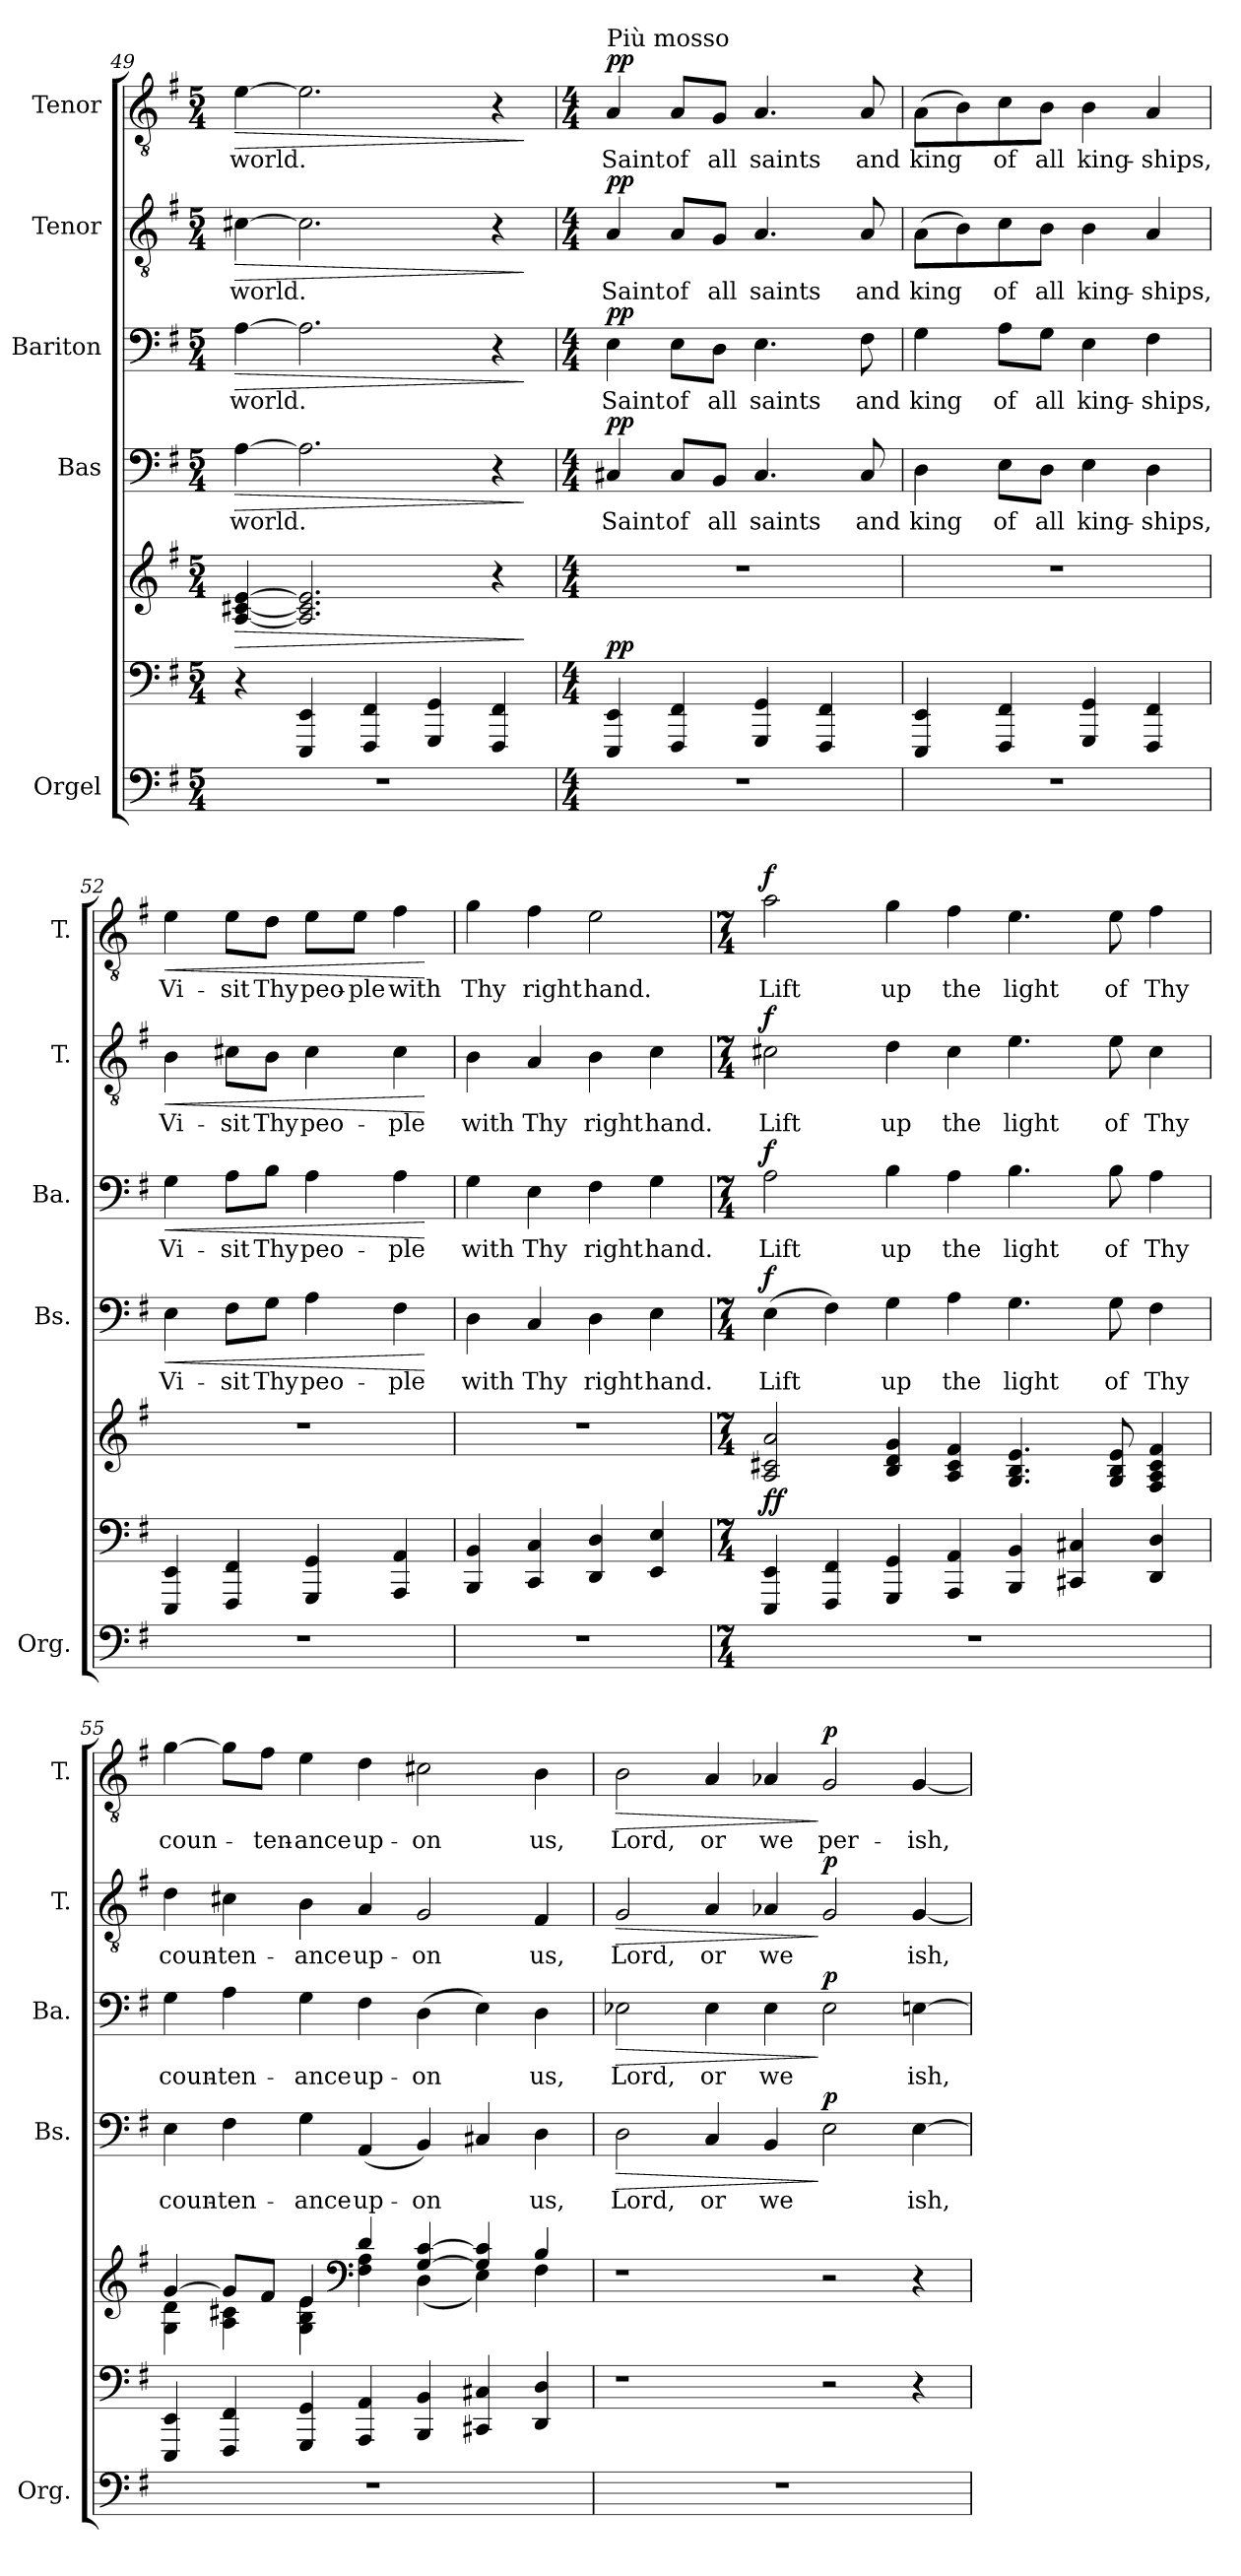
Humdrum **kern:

**kern	**kern	**kern	**dynam	**kern	**text	**dynam	**kern	**text	**dynam	**kern	**text	**dynam	**kern	**text	**dynam
*part5	*part5	*part5	*part5	*part4	*part4	*part4	*part3	*part3	*part3	*part2	*part2	*part2	*part1	*part1	*part1
*staff7	*staff6	*staff5	*staff5/6/7	*staff4	*staff4	*staff4	*staff3	*staff3	*staff3	*staff2	*staff2	*staff2	*staff1	*staff1	*staff1
*I"Orgel	*	*	*	*I"Bas	*	*	*I"Bariton	*	*	*I"Tenor	*	*	*I"Tenor	*	*
*I'Org.	*	*	*	*I'Bs.	*	*	*I'Ba.	*	*	*I'T.	*	*	*I'T.	*	*
!!LO:PB:g=z
*clefF4	*clefF4	*clefG2	*	*clefF4	*	*	*clefF4	*	*	*clefGv2	*	*	*clefGv2	*	*
*k[f#]	*k[f#]	*k[f#]	*	*k[f#]	*	*	*k[f#]	*	*	*k[f#]	*	*	*k[f#]	*	*
*M5/4	*M5/4	*M5/4	*	*M5/4	*	*	*M5/4	*	*	*M5/4	*	*	*M5/4	*	*
=49	=49	=49	=49	=49	=49	=49	=49	=49	=49	=49	=49	=49	=49	=49	=49
!	!	!	!LO:HP:b	!	!	!LO:HP:b	!	!	!LO:HP:b	!	!	!LO:HP:b	!	!	!LO:HP:b
4%5r	4r	[4A/ [4c#X/ [4e/	>	[4A\	world.	>	[4A\	world.	>	[4c#X\	world.	>	[4e\	world.	>
.	4EEE/ 4EE/	2.A/] 2.c#/] 2.e/]	.	2.A\]	.	.	2.A\]	.	.	2.c#\]	.	.	2.e\]	.	.
.	4FFF#/ 4FF#/	.	.	.	.	.	.	.	.	.	.	.	.	.	.
.	4GGG/ 4GG/	.	.	.	.	.	.	.	.	.	.	.	.	.	.
.	4FFF#/ 4FF#/	4r	.	4r	.	.	4r	.	.	4r	.	.	4r	.	.
.	.	.	]	.	.	]	.	.	]	.	.	]	.	.	]
=50	=50	=50	=50	=50	=50	=50	=50	=50	=50	=50	=50	=50	=50	=50	=50
*M4/4	*M4/4	*M4/4	*	*M4/4	*	*	*M4/4	*	*	*M4/4	*	*	*M4/4	*	*
!	!	!	!	!	!	!	!	!	!	!	!	!	!LO:TX:a:t=Più mosso	!	!
!	!	!	!LO:DY:a=2	!	!	!LO:DY:a	!	!	!LO:DY:a	!	!	!LO:DY:a	!	!	!LO:DY:a
1r	4EEE/ 4EE/	1r	pp	4C#X/	Saint	pp	4E\	Saint	pp	4A/	Saint	pp	4A/	Saint	pp
.	4FFF#/ 4FF#/	.	.	8C#/L	of	.	8E\L	of	.	8A/L	of	.	8A/L	of	.
.	.	.	.	8BB/J	all	.	8D\J	all	.	8G/J	all	.	8G/J	all	.
.	4GGG/ 4GG/	.	.	4.C#/	saints	.	4.E\	saints	.	4.A/	saints	.	4.A/	saints	.
.	4FFF#/ 4FF#/	.	.	.	.	.	.	.	.	.	.	.	.	.	.
.	.	.	.	8C#/	and	.	8F#\	and	.	8A/	and	.	8A/	and	.
=51	=51	=51	=51	=51	=51	=51	=51	=51	=51	=51	=51	=51	=51	=51	=51
1r	4EEE/ 4EE/	1r	.	4D\	king	.	4G\	king	.	(8A\L	king	.	(8A\L	king	.
.	.	.	.	.	.	.	.	.	.	8B\)	.	.	8B\)	.	.
.	4FFF#/ 4FF#/	.	.	8E\L	of	.	8A\L	of	.	8c\	of	.	8c\	of	.
.	.	.	.	8D\J	all	.	8G\J	all	.	8B\J	all	.	8B\J	all	.
.	4GGG/ 4GG/	.	.	4E\	king-	.	4E\	king-	.	4B\	king-	.	4B\	king-	.
.	4FFF#/ 4FF#/	.	.	4D\	-ships,	.	4F#\	-ships,	.	4A/	-ships,	.	4A/	-ships,	.
!!LO:PB:g=z
=52	=52	=52	=52	=52	=52	=52	=52	=52	=52	=52	=52	=52	=52	=52	=52
!	!	!	!	!	!	!LO:HP:b	!	!	!LO:HP:b	!	!	!LO:HP:b	!	!	!LO:HP:b
1r	4EEE/ 4EE/	1r	.	4E\	Vi-	<	4G\	Vi-	<	4B\	Vi-	<	4e\	Vi-	<
.	4FFF#/ 4FF#/	.	.	8F#\L	-sit	.	8A\L	-sit	.	8c#X\L	-sit	.	8e\L	-sit	.
.	.	.	.	8G\J	Thy	.	8B\J	Thy	.	8B\J	Thy	.	8d\J	Thy	.
.	4GGG/ 4GG/	.	.	4A\	peo-	.	4A\	peo-	.	4c#\	peo-	.	8e\L	peo-	.
.	.	.	.	.	.	.	.	.	.	.	.	.	8e\J	-ple	.
.	4AAA/ 4AA/	.	.	4F#\	-ple	.	4A\	-ple	.	4c#\	-ple	.	4f#\	with	.
.	.	.	.	.	.	[	.	.	[	.	.	[	.	.	[
=53	=53	=53	=53	=53	=53	=53	=53	=53	=53	=53	=53	=53	=53	=53	=53
1r	4BBB/ 4BB/	1r	.	4D\	with	.	4G\	with	.	4B\	with	.	4g\	Thy	.
.	4CC/ 4C/	.	.	4C/	Thy	.	4E\	Thy	.	4A/	Thy	.	4f#\	right	.
.	4DD/ 4D/	.	.	4D\	right	.	4F#\	right	.	4B\	right	.	2e\	hand.	.
.	4EE/ 4E/	.	.	4E\	hand.	.	4G\	hand.	.	4c\	hand.	.	.	.	.
=54	=54	=54	=54	=54	=54	=54	=54	=54	=54	=54	=54	=54	=54	=54	=54
*M7/4	*M7/4	*M7/4	*	*M7/4	*	*	*M7/4	*	*	*M7/4	*	*	*M7/4	*	*
!	!	!	!LO:DY:a=2	!	!	!	!	!	!	!	!	!	!	!	!
!	!	!	!LO:DY:n=1:a	!	!	!LO:DY:a	!	!	!LO:DY:a	!	!	!LO:DY:a	!	!	!LO:DY:a
1..r	4EEE/ 4EE/	2A/ 2c#X/ 2a/	f f	(4E\	Lift	f	2A\	Lift	f	2c#X\	Lift	f	2a\	Lift	f
.	4FFF#/ 4FF#/	.	.	4F#\)	.	.	.	.	.	.	.	.	.	.	.
.	4GGG/ 4GG/	4B/ 4d/ 4g/	.	4G\	up	.	4B\	up	.	4d\	up	.	4g\	up	.
.	4AAA/ 4AA/	4A/ 4c#/ 4f#/	.	4A\	the	.	4A\	the	.	4c#\	the	.	4f#\	the	.
.	4BBB/ 4BB/	4.G/ 4.B/ 4.e/	.	4.G\	light	.	4.B\	light	.	4.e\	light	.	4.e\	light	.
.	4CC#X/ 4C#X/	.	.	.	.	.	.	.	.	.	.	.	.	.	.
.	.	8G/ 8B/ 8e/	.	8G\	of	.	8B\	of	.	8e\	of	.	8e\	of	.
.	4DD/ 4D/	4F#/ 4A/ 4c#/ 4f#/	.	4F#\	Thy	.	4A\	Thy	.	4c#\	Thy	.	4f#\	Thy	.
!!LO:PB:g=z
=55	=55	=55	=55	=55	=55	=55	=55	=55	=55	=55	=55	=55	=55	=55	=55
*	*	*^	*	*	*	*	*	*	*	*	*	*	*	*	*
1..r	4EEE/ 4EE/	[4g/	4G\ 4d\	.	4E\	coun-	.	4G\	coun-	.	4d\	coun-	.	[4g\	coun-	.
.	4FFF#/ 4FF#/	8g/L]	4A\ 4c#X\	.	4F#\	-ten-	.	4A\	-ten-	.	4c#X\	-ten-	.	8g\L]	.	.
.	.	8f#/J	.	.	.	.	.	.	.	.	.	.	.	8f#\J	-ten-	.
.	4GGG/ 4GG/	4e/	4G\ 4B\ 4e\	.	4G\	-ance	.	4G\	-ance	.	4B\	-ance	.	4e\	-ance	.
*	*	*clefF4	*	*	*	*	*	*	*	*	*	*	*	*	*	*
.	4AAA/ 4AA/	4d/	4F#\ 4A\	.	(4AA/	up-	.	4F#\	up-	.	4A/	up-	.	4d\	up-	.
.	4BBB/ 4BB/	[4G/ [4c#/	(4D\	.	4BB/)	-on	.	(4D\	-on	.	2G/	-on	.	2c#X\	-on	.
.	4CC#X/ 4C#X/	4G/] 4c#/]	4E\)	.	4C#X/	.	.	4E\)	.	.	.	.	.	.	.	.
.	4DD/ 4D/	4B/	4F#\	.	4D\	us,	.	4D\	us,	.	4F#/	us,	.	4B\	us,	.
=56	=56	=56	=56	=56	=56	=56	=56	=56	=56	=56	=56	=56	=56	=56	=56	=56
!	!	!	!	!	!	!	!LO:HP:b	!	!	!LO:HP:b	!	!	!LO:HP:b	!	!	!LO:HP:b
*	*	*v	*v	*	*	*	*	*	*	*	*	*	*	*	*	*
1..r	1r	1r	.	2D\	Lord,	>	2E-X\	Lord,	>	2G/	Lord,	>	2B\	Lord,	>
.	.	.	.	4C/	or	.	4E-\	or	.	4A/	or	.	4A/	or	.
.	.	.	.	4BB/	we	.	4E-\	we	.	4A-X/	we	.	4A-X/	we	.
!	!	!	!	!	!	!LO:DY:n=1:a	!	!	!LO:DY:n=1:a	!	!	!LO:DY:n=1:a	!	!	!LO:DY:n=1:a
.	2r	2r	.	2E\	.	] p	2E-\	.	] p	2G/	.	] p	2G/	per-	] p
.	4r	4r	.	[4E\	-ish,	.	[4En\	-ish,	.	[4G/	-ish,	.	[4G/	-ish,	.
=	=	=	=	=	=	=	=	=	=	=	=	=	=	=	=
*-	*-	*-	*-	*-	*-	*-	*-	*-	*-	*-	*-	*-	*-	*-	*-
